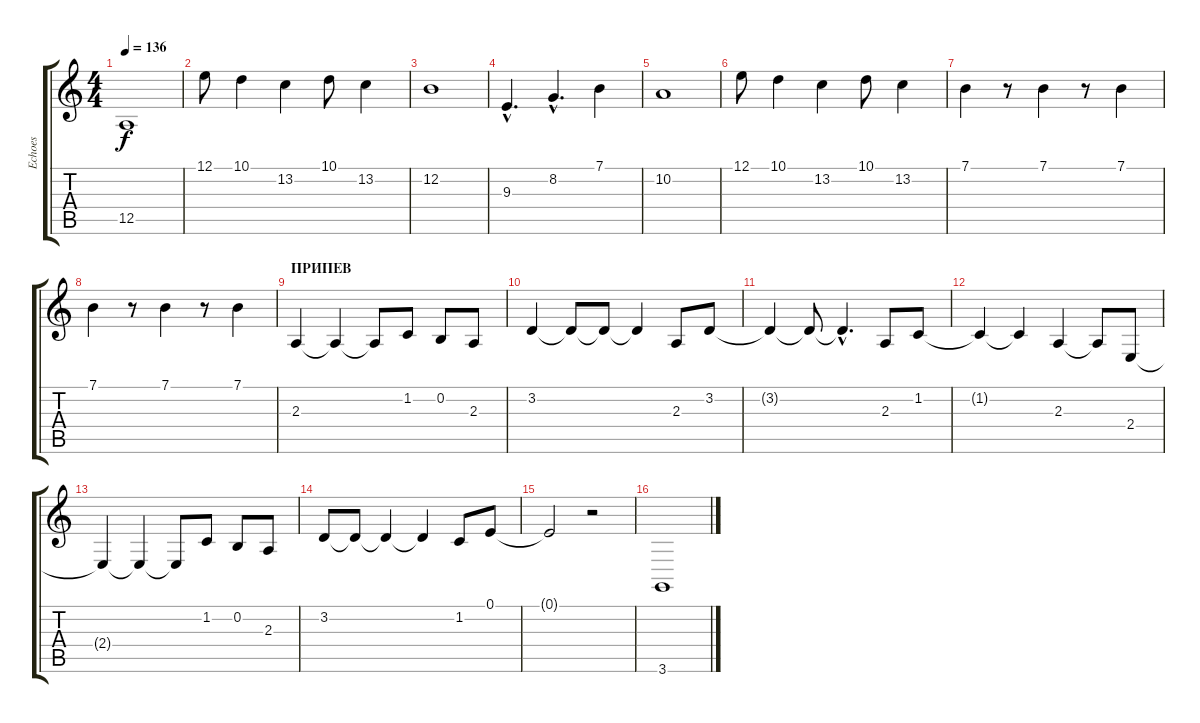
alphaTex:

\track ("Echoes" "Echoes") {instrument fx7echoes}
\staff {score tabs}
\tuning (E4 B3 G3 D3 A2 E2) {hide}
\ts (4 4)
\tempo 136
\clef g2
\ks c
12.5.1{dy f} |
12.1.8 10.1.4 13.2.4 10.1.8 13.2.4 |
12.2.1 |
9.3{hac}.4{d} 8.2{hac}.4{d} 7.1.4 |
10.2.1 |
12.1.8 10.1.4 13.2.4 10.1.8 13.2.4 |
7.1.4 r.8 7.1.4 r.8 7.1.4 |
7.1.4 r.8 7.1.4 r.8 7.1.4 |
\section ("" "ПРИПЕВ")
2.3.4 2.3{t}.4 2.3{t}.8 1.2.8 0.2.8 2.3.8 |
3.2.4 3.2{t}.8 3.2{t}.8 3.2{t}.4 2.3.8 3.2.8 |
3.2{t}.4 3.2{t}.8 3.2{hac t}.4{d} 2.3.8 1.2.8 |
1.2{t}.4 1.2{t}.4 2.3.4 2.3{t}.8 2.4.8 |
2.4{t}.4 2.4{t}.4 2.4{t}.8 1.2.8 0.2.8 2.3.8 |
3.2.8 3.2{t}.8 3.2{t}.4 3.2{t}.4 1.2.8 0.1.8 |
0.1{t}.2 r.2 |
3.6.1
